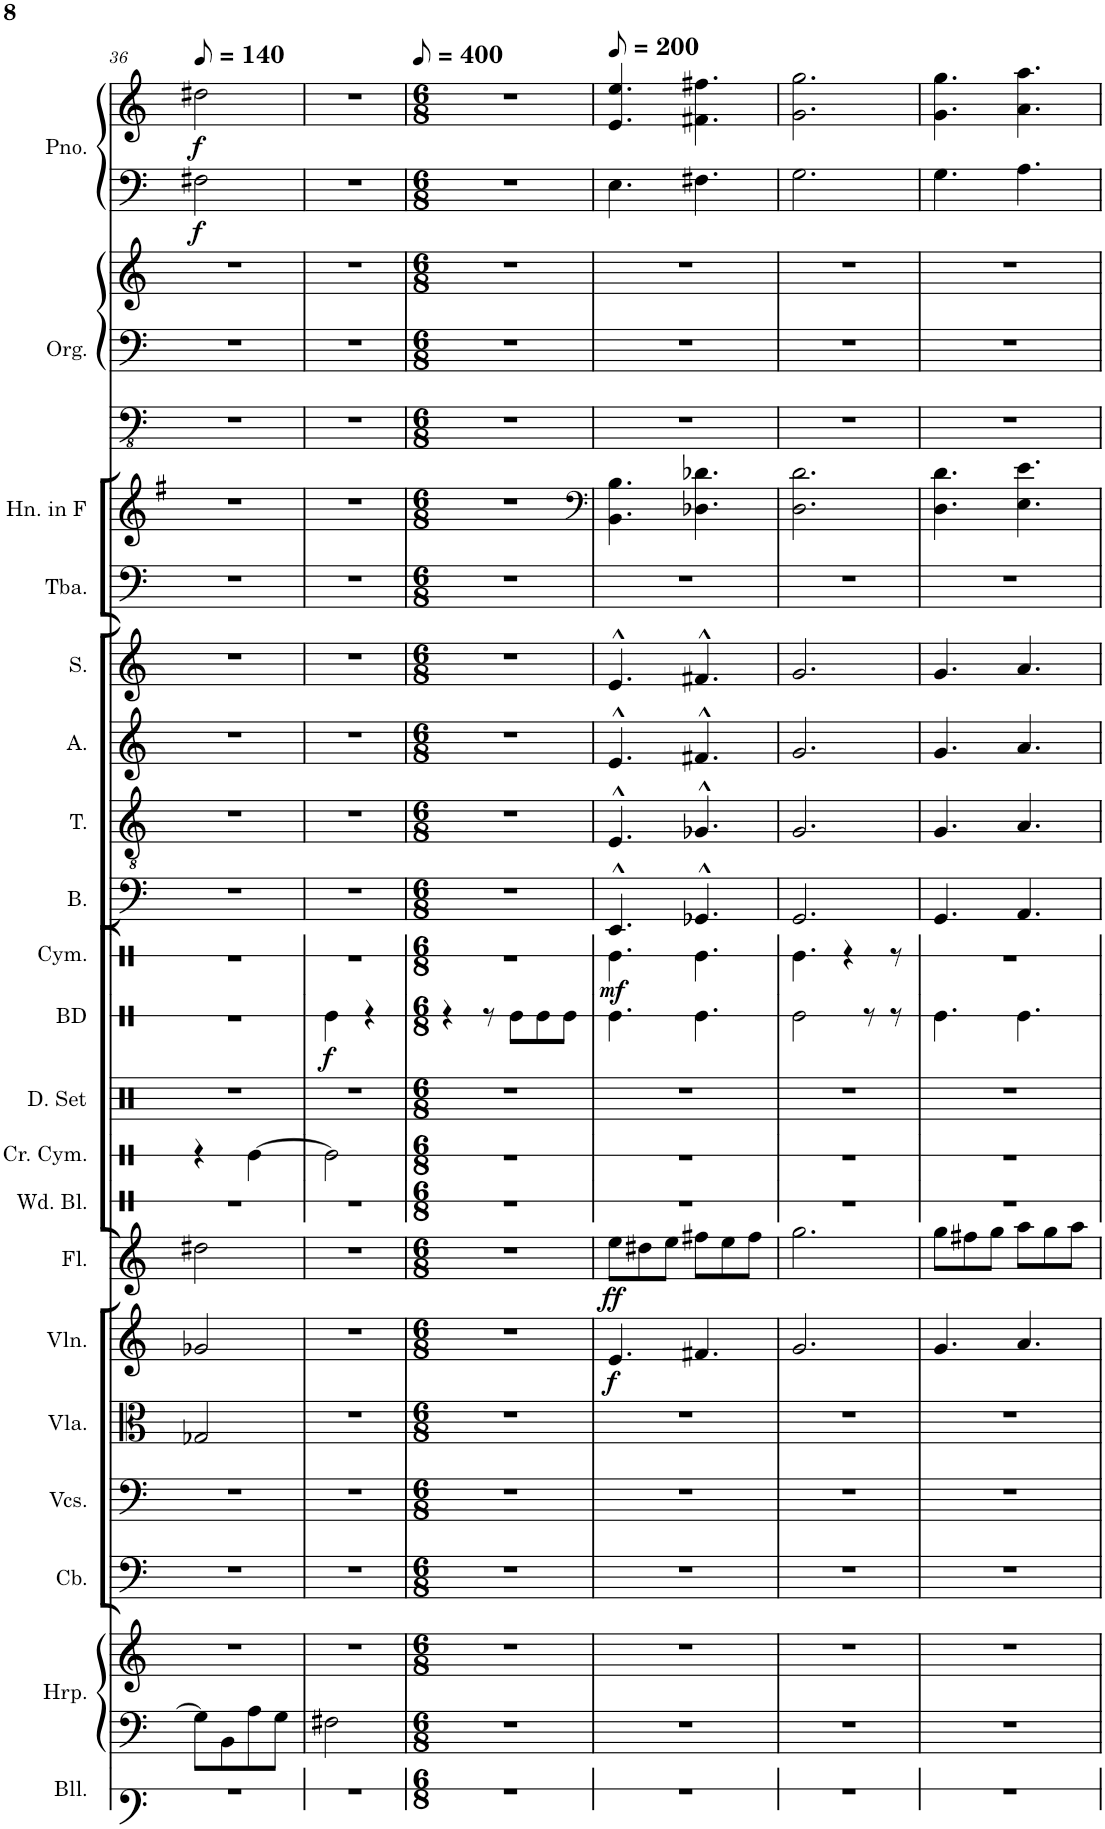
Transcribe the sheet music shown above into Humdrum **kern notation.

**kern	**kern	**kern	**kern	**kern	**kern	**kern	**dynam	**kern	**dynam	**kern	**kern	**kern	**dynam	**kern	**kern	**kern	**kern	**kern	**kern	**kern	**kern	**kern	**kern	**kern	**dynam
*part18	*part17	*part17	*part16	*part15	*part14	*part13	*part13	*part12	*part12	*part11	*part10	*part9	*part9	*part8	*part7	*part6	*part5	*part4	*part3	*part2	*part2	*part2	*part1	*part1	*part1
*staff22	*staff21	*staff20	*staff19	*staff18	*staff17	*staff16	*staff16	*staff15	*staff15	*staff14	*staff13	*staff12	*staff12	*staff11	*staff10	*staff9	*staff8	*staff7	*staff6	*staff5	*staff4	*staff3	*staff2	*staff1	*staff1/2
*I"Bells	*I"Harp	*	*I"Contrabass	*I"Violoncellos	*I"Viola	*I"Violin	*	*I"Flute	*	*I"Crash Cymbal	*I"Drumset	*I"Cymbal	*	*I"Bass	*I"Tenor	*I"Alto	*I"Soprano	*I"Tuba	*I"Horn in F	*I"Pipe Organ	*	*	*I"Piano	*	*
*I'Bll.	*I'Hrp.	*	*I'Cb.	*I'Vcs.	*I'Vla.	*I'Vln.	*	*I'Fl.	*	*I'Cr. Cym.	*I'D. Set	*I'Cym.	*	*I'B.	*I'T.	*I'A.	*I'S.	*I'Tba.	*I'Hn. in F	*I'Org.	*	*	*I'Pno.	*	*
!!LO:PB:g=z
*clefF4	*clefF4	*clefG2	*clefF4	*clefF4	*clefC3	*clefG2	*	*clefG2	*	*clefX	*clefX	*clefX	*	*clefF4	*clefGv2	*clefG2	*clefG2	*clefF4	*clefG2	*clefFv4	*clefF4	*clefG2	*clefF4	*clefG2	*
*	*	*	*Trd7c12	*	*	*	*	*	*	*	*	*	*	*	*	*	*	*	*Trd4c7	*	*	*	*	*	*
*k[]	*k[]	*k[]	*k[]	*k[]	*k[]	*k[]	*	*k[]	*	*k[]	*k[]	*k[]	*	*k[]	*k[]	*k[]	*k[]	*k[]	*k[f#]	*k[]	*k[]	*k[]	*k[]	*k[]	*
*M4/8	*M4/8	*M4/8	*M4/8	*M4/8	*M4/8	*M4/8	*	*M4/8	*	*M4/8	*M4/8	*M4/8	*	*M4/8	*M4/8	*M4/8	*M4/8	*M4/8	*M4/8	*M4/8	*M4/8	*M4/8	*M4/8	*M4/8	*
*MM70	*MM70	*MM70	*MM70	*MM70	*MM70	*MM70	*	*MM70	*	*MM70	*MM70	*MM70	*	*MM70	*MM70	*MM70	*MM70	*MM70	*MM70	*MM70	*MM70	*MM70	*MM70	*MM70	*
=36	=36	=36	=36	=36	=36	=36	=36	=36	=36	=36	=36	=36	=36	=36	=36	=36	=36	=36	=36	=36	=36	=36	=36	=36	=36
!	!	!	!	!	!	!	!	!	!	!	!	!	!	!	!	!	!	!	!	!	!	!	!	!	!LO:DY:b=2
!	!	!	!	!	!	!	!	!	!	!	!	!	!	!	!	!	!	!	!	!	!	!	!	!	!LO:DY:n=1:b
2r	8G\L]	2r	2r	2r	2G-X/	2g-X/	.	2dd#X\	.	4r	2r	2r	.	2r	2r	2r	2r	2r	2r	2r	2r	2r	2F#X\	2dd#X\	f f
.	8BB\	.	.	.	.	.	.	.	.	.	.	.	.	.	.	.	.	.	.	.	.	.	.	.	.
.	8A\	.	.	.	.	.	.	.	.	[4Re\	.	.	.	.	.	.	.	.	.	.	.	.	.	.	.
.	8G\J	.	.	.	.	.	.	.	.	.	.	.	.	.	.	.	.	.	.	.	.	.	.	.	.
=37	=37	=37	=37	=37	=37	=37	=37	=37	=37	=37	=37	=37	=37	=37	=37	=37	=37	=37	=37	=37	=37	=37	=37	=37	=37
2r	2F#X\	2r	2r	2r	2r	2r	.	2r	.	2Re\]	2r	2r	.	2r	2r	2r	2r	2r	2r	2r	2r	2r	2r	2r	.
=38	=38	=38	=38	=38	=38	=38	=38	=38	=38	=38	=38	=38	=38	=38	=38	=38	=38	=38	=38	=38	=38	=38	=38	=38	=38
*M6/8	*M6/8	*M6/8	*M6/8	*M6/8	*M6/8	*M6/8	*	*M6/8	*	*M6/8	*M6/8	*M6/8	*	*M6/8	*M6/8	*M6/8	*M6/8	*M6/8	*M6/8	*M6/8	*M6/8	*M6/8	*M6/8	*M6/8	*
*	*	*	*	*	*	*	*	*	*	*	*	*	*	*	*	*	*	*	*	*	*	*	*	*MM200	*
2.r	2.r	2.r	2.r	2.r	2.r	2.r	.	2.r	.	2.r	2.r	2.r	.	2.r	2.r	2.r	2.r	2.r	2.r	2.r	2.r	2.r	2.r	2.r	.
=39	=39	=39	=39	=39	=39	=39	=39	=39	=39	=39	=39	=39	=39	=39	=39	=39	=39	=39	=39	=39	=39	=39	=39	=39	=39
*	*	*	*	*	*	*	*	*	*	*	*	*	*	*	*	*	*	*	*clefF4	*	*	*	*	*	*
*	*	*	*	*	*	*	*	*	*	*	*	*	*	*	*	*	*	*	*	*	*	*	*	*MM100	*
!	!	!	!	!	!	!	!LO:DY:b	!	!LO:DY:b	!	!	!	!LO:DY:b	!	!	!	!	!	!	!	!	!	!	!	!
2.r	2.r	2.r	2.r	2.r	2.r	4.e/	f	8ee\L	ff	2.r	2.r	4.Re\	mf	4.EE^^/	4.E^^/	4.e^^/	4.e^^/	2.r	4.BB\ 4.B\	2.r	2.r	2.r	4.E\	4.e/ 4.ee/	.
.	.	.	.	.	.	.	.	8dd#X\	.	.	.	.	.	.	.	.	.	.	.	.	.	.	.	.	.
.	.	.	.	.	.	.	.	8ee\J	.	.	.	.	.	.	.	.	.	.	.	.	.	.	.	.	.
.	.	.	.	.	.	4.f#X/	.	8ff#X\L	.	.	.	4.Re\	.	4.GG-X^^/	4.G-X^^/	4.f#X^^/	4.f#X^^/	.	4.D-X\ 4.d-X\	.	.	.	4.F#X\	4.f#X\ 4.ff#X\	.
.	.	.	.	.	.	.	.	8ee\	.	.	.	.	.	.	.	.	.	.	.	.	.	.	.	.	.
.	.	.	.	.	.	.	.	8ff#\J	.	.	.	.	.	.	.	.	.	.	.	.	.	.	.	.	.
=40	=40	=40	=40	=40	=40	=40	=40	=40	=40	=40	=40	=40	=40	=40	=40	=40	=40	=40	=40	=40	=40	=40	=40	=40	=40
2.r	2.r	2.r	2.r	2.r	2.r	2.g/	.	2.gg\	.	2.r	2.r	4.Re\	.	2.GG/	2.G/	2.g/	2.g/	2.r	2.D\ 2.d\	2.r	2.r	2.r	2.G\	2.g\ 2.gg\	.
.	.	.	.	.	.	.	.	.	.	.	.	4r	.	.	.	.	.	.	.	.	.	.	.	.	.
.	.	.	.	.	.	.	.	.	.	.	.	8r	.	.	.	.	.	.	.	.	.	.	.	.	.
=41	=41	=41	=41	=41	=41	=41	=41	=41	=41	=41	=41	=41	=41	=41	=41	=41	=41	=41	=41	=41	=41	=41	=41	=41	=41
2.r	2.r	2.r	2.r	2.r	2.r	4.g/	.	8gg\L	.	2.r	2.r	2.r	.	4.GG/	4.G/	4.g/	4.g/	2.r	4.D\ 4.d\	2.r	2.r	2.r	4.G\	4.g\ 4.gg\	.
.	.	.	.	.	.	.	.	8ff#X\	.	.	.	.	.	.	.	.	.	.	.	.	.	.	.	.	.
.	.	.	.	.	.	.	.	8gg\J	.	.	.	.	.	.	.	.	.	.	.	.	.	.	.	.	.
.	.	.	.	.	.	4.a/	.	8aa\L	.	.	.	.	.	4.AA/	4.A/	4.a/	4.a/	.	4.E\ 4.e\	.	.	.	4.A\	4.a\ 4.aa\	.
.	.	.	.	.	.	.	.	8gg\	.	.	.	.	.	.	.	.	.	.	.	.	.	.	.	.	.
.	.	.	.	.	.	.	.	8aa\J	.	.	.	.	.	.	.	.	.	.	.	.	.	.	.	.	.
=	=	=	=	=	=	=	=	=	=	=	=	=	=	=	=	=	=	=	=	=	=	=	=	=	=
*-	*-	*-	*-	*-	*-	*-	*-	*-	*-	*-	*-	*-	*-	*-	*-	*-	*-	*-	*-	*-	*-	*-	*-	*-	*-
